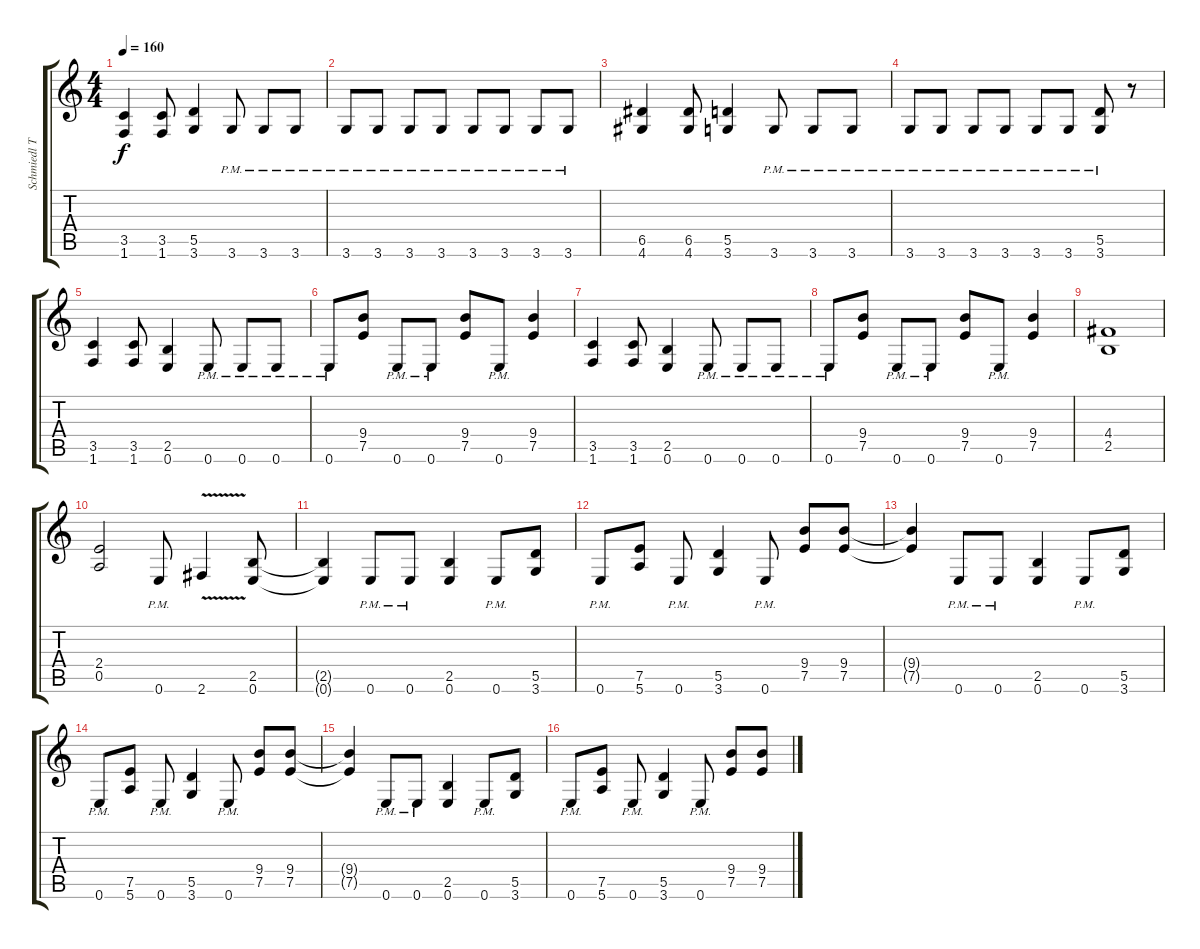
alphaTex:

\track ("Schmiedl Tamás" "Schmiedl T") {instrument distortionguitar}
\staff {score tabs}
\tuning (E4 B3 G3 D3 A2 E2) {hide}
\ts (4 4)
\tempo 160
\clef g2
\ks c
(3.5 1.6).4{dy f} (3.5 1.6).8 (5.5 3.6).4 3.6{pm}.8 3.6{pm}.8 3.6{pm}.8 |
3.6{pm}.8 3.6{pm}.8 3.6{pm}.8 3.6{pm}.8 3.6{pm}.8 3.6{pm}.8 3.6{pm}.8 3.6{pm}.8 |
(6.5 4.6).4 (6.5 4.6).8 (5.5 3.6).4 3.6{pm}.8 3.6{pm}.8 3.6{pm}.8 |
3.6{pm}.8 3.6{pm}.8 3.6{pm}.8 3.6{pm}.8 3.6{pm}.8 3.6{pm}.8 (5.5{pm} 3.6{pm}).8 r.8 |
(3.5 1.6).4 (3.5 1.6).8 (2.5 0.6).4 0.6{pm}.8 0.6{pm}.8 0.6{pm}.8 |
0.6{pm}.8 (9.4 7.5).8 0.6{pm}.8 0.6{pm}.8 (9.4 7.5).8 0.6{pm}.8 (9.4 7.5).4 |
(3.5 1.6).4 (3.5 1.6).8 (2.5 0.6).4 0.6{pm}.8 0.6{pm}.8 0.6{pm}.8 |
0.6{pm}.8 (9.4 7.5).8 0.6{pm}.8 0.6{pm}.8 (9.4 7.5).8 0.6{pm}.8 (9.4 7.5).4 |
(4.4 2.5).1 |
(2.4 0.5).2 0.6{pm}.8 2.6{v}.4 (2.5 0.6).8 |
(2.5{t} 0.6{t}).4 0.6{pm}.8 0.6{pm}.8 (2.5 0.6).4 0.6{pm}.8 (5.5 3.6).8 |
0.6{pm}.8 (7.5 5.6).8 0.6{pm}.8 (5.5 3.6).4 0.6{pm}.8 (9.4 7.5).8 (9.4 7.5).8 |
(9.4{t} 7.5{t}).4 0.6{pm}.8 0.6{pm}.8 (2.5 0.6).4 0.6{pm}.8 (5.5 3.6).8 |
0.6{pm}.8 (7.5 5.6).8 0.6{pm}.8 (5.5 3.6).4 0.6{pm}.8 (9.4 7.5).8 (9.4 7.5).8 |
(9.4{t} 7.5{t}).4 0.6{pm}.8 0.6{pm}.8 (2.5 0.6).4 0.6{pm}.8 (5.5 3.6).8 |
0.6{pm}.8 (7.5 5.6).8 0.6{pm}.8 (5.5 3.6).4 0.6{pm}.8 (9.4 7.5).8 (9.4 7.5).8
